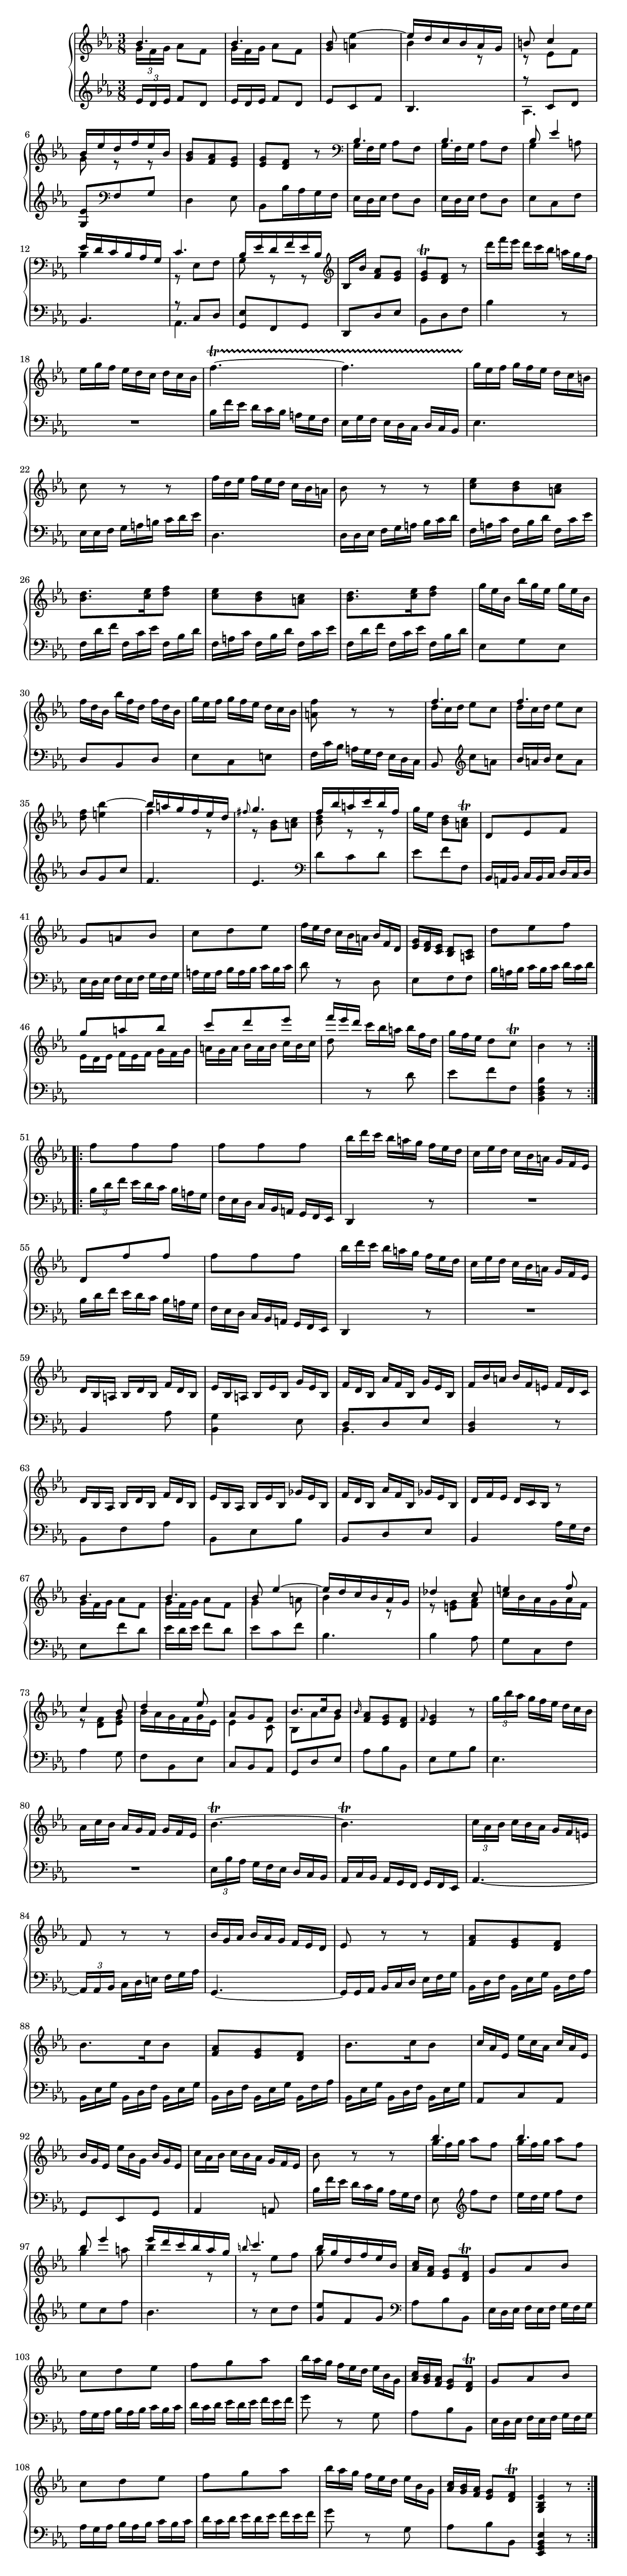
\version "2.24.0"
\include "../../../../stylesheets/annotation.ly"
\include "../../../../stylesheets/score.ly"
\include "../../../../stylesheets/typography.ly"

piece = "Allegretto"

global = {
  \time 3/8
  \key es \major
}

upVoice = \new Voice {
  \relative c' {
    \repeat volta 2 {
      \clef "treble"
      << { bes'4. } \\ { \tuplet 3/2 { g16 f g } as8 [ f ] } >> |
      << { bes4. } \\ { \omit TupletNumber \tuplet 3/2 { g16 f g } as8 [ f ] } >> |
      <bes g>8 << { \once \stemDown <es a,>4 ~ | es16 d c bes as g } \\ { s4 | bes r8 } >> |
      << { b8 c4 } \\ { r8 es, f } >> |
      << { bes16 es d f es bes } \\ { g8 r r } >> |
      <bes g>8 <as f> <g es> |
      <g es>8 <f d> r |
      \clef "bass" << { bes,4. } \\ { \omit TupletNumber \tuplet 3/2 { g16 f g } as8 [ f ] } >> |
      << { bes4. } \\ { \omit TupletNumber \tuplet 3/2 { g16 f g } as8 [ f ] } >> |
      << { bes8 es4 } \\ { g,4 a8 } >> |
      << { es'16 d c bes as g } \\ { bes4 s8 } >> |
      << { c4. } \\ { r8 es, f } >> |
      << { bes16 es d f es bes } \\ { g8 r r } >> |
      \clef "treble" bes16 bes' <as f>8 [ <g es> ] |
      <g es>8 \trill <f d> r |
      \omit TupletNumber \override TupletBracket.bracket-visibility = ##f \tuplet 3/2 4 { d''16 [ f es ] d [ c bes ] a [ g f ] } |
      \tuplet 3/2 4 { es16 [ g f ] es [ d c ] d [ c bes ] } |
      f'4. ~ \startTrillSpan |
      f4. |
      \tuplet 3/2 4 { g16 [ \stopTrillSpan es f ] g [ f es ] d [ c b ] } |
      c8 r r |
      \tuplet 3/2 4 { f16 [ d es ] f [ es d ] c [ bes a ] } |
      bes8 r r |
      <es c>8 <d bes> <c a> |
      <d bes>8. <es c>16 <f d>8 |
      <es c>8 <d bes> <c a> |
      <d bes>8. <es c>16 <f d>8 |
      \tuplet 3/2 8 { g16 [ es bes ] bes' [ g es ] g [ es bes ] } |
      \tuplet 3/2 8 { f' [ d bes ] bes' [ f d ] f [ d bes ] } |
      \tuplet 3/2 8 { g' [ es f ] g [ f es ] d [ c bes ] } |
      <f' a,>8 r r |
      << { f4. } \\ { \omit TupletNumber \tuplet 3/2 { d16 c d } es8 [ c ] } >> |
      << { f4. } \\ { \omit TupletNumber \tuplet 3/2 { d16 c d } es8 [ c ] } >> |
      <f d>8 << { \once \stemDown <bes e,>4 ~ | bes16 a g f es d } \\ { s4 | f4 r8 } >> |
      << { \grace fis8 g4. } \\ { r8 <bes, g> <c a> } >> |
      << { f16 bes a c bes f } \\ { <d bes>8 r r } >> |
      g16 es <d bes>8 [ <c a> ] \trill |
      d,8 es f |
      g8 a bes |
      c8 d es |
      \tuplet 3/2 8 { f16 [ es d ] c [ bes a ] bes [ f d ] } |
      \tuplet 3/2 { <g es>16 <f d> <es c> } <d bes>8 [ <c a> ] |
      d'8 es f |
      \voiceOne g8 a bes |
      c8 d es |
      \tuplet 3/2 8 { f16 [ es d ] \oneVoice c [ bes a ] bes [ f d ] } |
      \tuplet 3/2 { g16 f es } d8 [ c ] \trill |
      bes4 r8 |
    }
    \break
    \repeat volta 2 {
      f'8 f f |
      f8 f f |
      \tuplet 3/2 8 { bes16 [ d c ] bes [ a g ] f [ es d ] } |
      \tuplet 3/2 8 { c16 [ es d ] c [ bes a ] g [ f es ] } |
      d8 f' f |
      f8 f f |
      \tuplet 3/2 8 { bes16 [ d c ] bes [ a g ] f [ es d ] } |
      \tuplet 3/2 8 { c16 [ es d ] c [ bes a ] g [ f es ] } |
      \tuplet 3/2 8 { d16 [ bes a ] bes [ d bes ] f' [ d bes ] } |
      \tuplet 3/2 8 { es16 [ bes a ] bes [ es bes ] g' [ es bes ] } |
      \tuplet 3/2 8 { f'16 [ d bes ] as' [ f bes, ] g' [ es bes ] } |
      \tuplet 3/2 8 { f'16 [ bes a ] bes [ f e ] f [ d c ] } |
      \tuplet 3/2 8 { d16 [ bes as ] bes [ d bes ] f' [ d bes ] } |
      \tuplet 3/2 8 { es16 [ bes as ] bes [ es bes ] ges' [ es bes ] } |
      \tuplet 3/2 8 { f'16 [ d bes ] as' [ f bes, ] ges' [ es bes ] } |
      \tuplet 3/2 8 { d16 [ f es ] d [ c bes ] } r8 |
      << { bes'4. } \\ { \omit TupletNumber \tuplet 3/2 { g16 f g } as8 [ f ] } >> |
      << { bes4. } \\ { \omit TupletNumber \tuplet 3/2 { g16 f g } as8 [ f ] } >> |
      << { bes8 es4 ~ | es16 d c bes as g } \\ { g4 a8 | bes4 r8 } >> |
      << { des4 c8 } \\ { r8 <g e> <as f> } >> |
      << { e'4 f8 } \\ { c16 bes as g as f } >> |
      << { c'4 bes8 } \\ { r8 <f d> <g es> } >> |
      << { d'4 es8 } \\ { bes16 as g f g es } >> |
      << { as8 g f } \\ { es4 c8 } >> |
      << { bes'8. c16 bes8 } \\ { bes,8 as' g } >> |
      \grace bes16 <as f>8 <g es> <f d> |
      \grace f8 <g es>4 r8 |
      \once \undo \omit TupletNumber \tuplet 3/2 8 { g'16 [ bes as ] g [ f es ] d [ c bes ] } |
      \tuplet 3/2 8 { as16 [ c bes ] as [ g f ] g [ f es ] } |
      bes'4. ~ \trill |
      bes4. \trill |
      \once \undo \omit TupletNumber \tuplet 3/2 8 { c16 [ as bes ] c [ bes as ] g [ f e ] } |
      f8 r r |
      \tuplet 3/2 8 { bes16 [ g as ] bes [ as g ] f [ es d ] } |
      es8 r r |
      <as f>8 <g es> <f d> |
      bes8. c16 bes8 |
      <as f>8 <g es> <f d> |
      bes8. c16 bes8 |
      \tuplet 3/2 8 { c16 [ as es ] es' [ c as ] c [ as es ] } |
      \tuplet 3/2 8 { bes'16 [ g es ] es' [ bes g ] bes [ g es ] } |
      \tuplet 3/2 8 { c'16 [ as bes ] c [ bes as ] g [ f es ] } |
      bes'8 r r |
      << { bes'4. } \\ { \omit TupletNumber \tuplet 3/2 { g16 f g } as8 [ f ] } >> |
      << { bes4. } \\ { \omit TupletNumber \tuplet 3/2 { g16 f g } as8 [ f ] } >> |
      << { bes8 es4 } \\ { g,4 a8 } >> |
      << { es'16 d c bes as g } \\ { bes4 r8 } >> |
      << { \grace b8 c4. } \\ { r8 es, f } >> |
      << { bes16 g d f es bes } \\ { g'8 s s } >> |
      <c, as>16 <as f> <g es>8 [ <f d> ] \trill |
      g8 as bes |
      c8 d es |
      f8 g as |
      \tuplet 3/2 8 { bes16 [ as g ] f [ es d ] es [ bes g ] } |
      \tuplet 3/2 { <c as>16 <bes g> <as f> } <g es>8 [ <f d> ] \trill |
      g8 as bes |
      c8 d es |
      f8 g as |
      \tuplet 3/2 8 { bes16 [ as g ] f [ es d ] es [ bes g ] } |
      \tuplet 3/2 { <c as>16 <bes g> <as f> } <g es>8 [ <f d> ] \trill |
      <es bes g>4 r8 |
    }
  }
}

downVoice = \new Voice {
  \relative c {
    \repeat volta 2 {
      \clef "treble"
      \tuplet 3/2 { es'16 d es } f8 [ d ] |
      \omit TupletNumber \tuplet 3/2 { es16 d es } f8 [ d ] |
      es8 c f |
      bes,4. |
      << { r8 c d } \\ { as4. } >> |
      <es' g,>8 \clef "bass" f, g |
      d4 es8 |
      bes8 bes'16 as g f |
      \tuplet 3/2 { es16 d es } f8 [ d ] |
      \tuplet 3/2 { es16 d es } f8 [ d ] |
      es8 c f |
      bes,4. |
      << { r8 c d } \\ { as4. } >> |
      <es' g,>8 f, g |
      d8 d' es |
      bes8 d f |
      bes4 r8 |
      R1 * 3/8 |
      \tuplet 3/2 8 { bes16 [ f' es ] d [ c bes ] a [ g f ] } |
      \tuplet 3/2 8 { es16 [ g f ] es [ d c ] d [ c bes ] } |
      es4. |
      \tuplet 3/2 8 { es16 [ es f ] g [ a b ] c [ d es ] } |
      d,4. |
      \tuplet 3/2 8 { d16 [ d es ] f [ g a ] bes [ c d ] } |
      \tuplet 3/2 8 { f,16 [ a c ] f, [ bes d ] f, [ c' es ] } |
      \tuplet 3/2 8 { f, [ d' f ] f, [ c' es ] f, [ bes d ] } |
      \tuplet 3/2 8 { f,16 [ a c ] f, [ bes d ] f, [ c' es ] } |
      \tuplet 3/2 8 { f, [ d' f ] f, [ c' es ] f, [ bes d ] } |
      es,8 g es |
      d8 bes d |
      es c e |
      \tuplet 3/2 8 { f16 [ c' bes ] a [ g f ] es [ d c ] } |
      bes8 \noBeam \clef "treble" c'' a |
      \tuplet 3/2 { bes16 a bes } c8 [ a ] |
      bes8 g c |
      f,4. |
      es4. |
      \clef "bass" d8 c d |
      es8 f f, |
      \tuplet 3/2 8 { bes,16 [ a bes ] c [ bes c ] d [ c d ] } |
      \tuplet 3/2 8 { es16 [ d es ] f [ es f ] g [ f g ] } |
      \tuplet 3/2 8 { a16 [ g a ] bes [ a bes ] c [ bes c ] } |
      d8 r d, |
      es8 f f |
      \tuplet 3/2 8 { bes16 [ a bes ] c [ bes c ] d [ c d ] } |
      \change Staff = "up" \voiceTwo \tuplet 3/2 8 { es16 [ d es ] f [ es f ] g [ f g ] } |
      \tuplet 3/2 8 { a16 [ g a ] bes [ a bes ] c [ bes c ] } |
      d8 \change Staff = "down" \oneVoice r8 d, |
      es8 f f, |
      <bes f d bes>4 r8 |
    }
    \break
    \repeat volta 2 {
      \once \undo \omit TupletNumber \tuplet 3/2 8 { bes16 [ d f ] es [ d c ] bes [ a g ] } |
      \tuplet 3/2 8 { f16 [ es d ] c [ bes a ] g [ f es ] } |
      d4 r8 |
      R1 * 3/8 |
      \tuplet 3/2 8 { bes''16 [ d f ] es [ d c ] bes [ a g ] } |
      \tuplet 3/2 8 { f16 [ es d ] c [ bes a ] g [ f es ] } |
      d4 r8 |
      R1 * 3/8 |
      bes'4 as'8 |
      <g bes,>4 es8 |
      << { d8 d es } \\ { bes4. } >> |
      <d bes>4 r8 |
      bes8 f' as |
      bes,8 es bes' |
      bes,8 d es |
      bes4 \tuplet 3/2 { as'16 g f } |
      es8 f' d |
      \tuplet 3/2 { es16 d es } f8 [ d ] |
      es8 c f |
      bes,4. |
      bes4 as8 |
      g8 c, f |
      as4 g8 |
      f8 bes, es |
      c8 bes as |
      g8 d' es |
      as8 bes bes, |
      es8 g bes |
      es,4. |
      R1 * 3/8 |
      \once \undo \omit TupletNumber \tuplet 3/2 8 { es16 [ bes' as ] g [ f es ] d [ c bes ] } |
      \tuplet 3/2 8 { as16 [ c bes ] as [ g f ] g [ f es ] } |
      as4. ~ |
      \once \undo \omit TupletNumber \tuplet 3/2 8 { as16 [ as bes ] c [ d e ] f [ g as ] } |
      g,4. ~ |
      \tuplet 3/2 8 { g16 [ g as ] bes [ c d ] es [ f g ] } |
      \tuplet 3/2 8 { bes,16 [ d f ] bes, [ es g ] bes, [ f' as ] } |
      \tuplet 3/2 8 { bes,16 [ es g ] bes, [ d f ] bes, [ es g ] } |
      \tuplet 3/2 8 { bes,16 [ d f ] bes, [ es g ] bes, [ f' as ] } |
      \tuplet 3/2 8 { bes,16 [ es g ] bes, [ d f ] bes, [ es g ] } |
      as,8 c as |
      g8 es g |
      as4 a8 |
      \tuplet 3/2 8 { bes'16 [ f' es ] d [ c bes ] as [ g f ] } |
      es8 \noBeam \clef "treble" f'' d |
      \tuplet 3/2 { es16 d es } f8 [ d ]  |
      es8 c f |
      bes,4. |
      r8 c d |
      <es g,>8 f, g |
      \clef "bass" as,8 bes bes, |
      \tuplet 3/2 8 { es16 [ d es ] f [ es f ] g [ f g ] } |
      \tuplet 3/2 8 { as16 [ g as ] bes [ as bes ] c [ bes c ] } |
      \tuplet 3/2 8 { d [ c d ] es [ d es ] f [ es f ] } |
      g8 r g, |
      as8 bes bes, |
      \tuplet 3/2 8 { es16 [ d es ] f [ es f ] g [ f g ] } |
      \tuplet 3/2 8 { as16 [ g as ] bes [ as bes ] c [ bes c ] } |
      \tuplet 3/2 8 { d16 [ c d ] es [ d es ] f [ es f ] } |
      g8 r g, |
      as8 bes bes, |
      <es bes g es>4 r8 |
    }
  }
}

\score {
  \new PianoStaff <<
    \new Staff = "up" << \global \upVoice >>
    \new Staff = "down" << \global \downVoice >>
  >>
}
